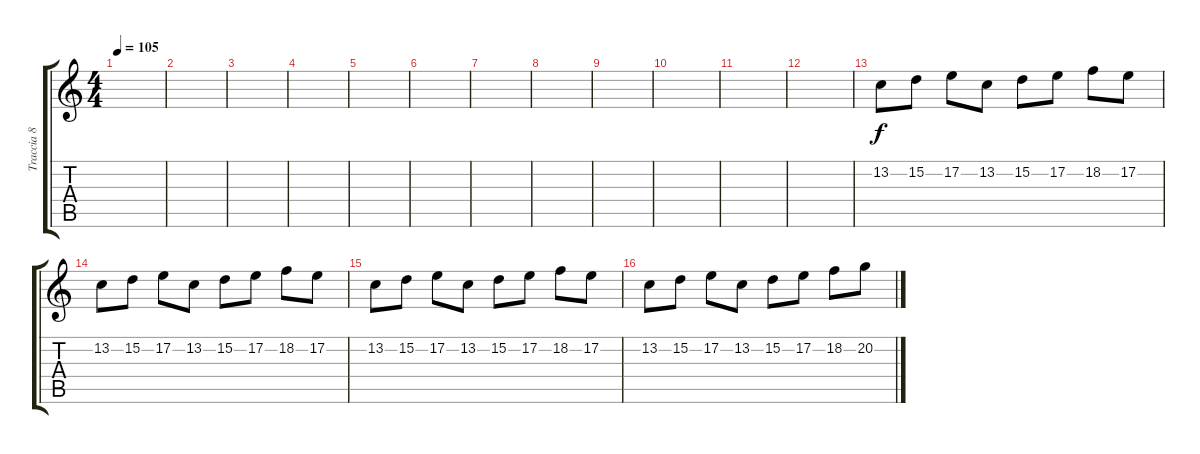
\track ("Traccia 8" "Traccia 8") {instrument electricpiano2}
\staff {score tabs}
\tuning (E4 B3 G3 D3 A2 E2) {hide}
\ts (4 4)
\tempo 105
\clef g2
\ks c
|
|
|
|
|
|
|
|
|
|
|
|
13.2.8 15.2.8 17.2.8 13.2.8 15.2.8 17.2.8 18.2.8 17.2.8 |
13.2.8 15.2.8 17.2.8 13.2.8 15.2.8 17.2.8 18.2.8 17.2.8 |
13.2.8 15.2.8 17.2.8 13.2.8 15.2.8 17.2.8 18.2.8 17.2.8 |
13.2.8 15.2.8 17.2.8 13.2.8 15.2.8 17.2.8 18.2.8 20.2.8
